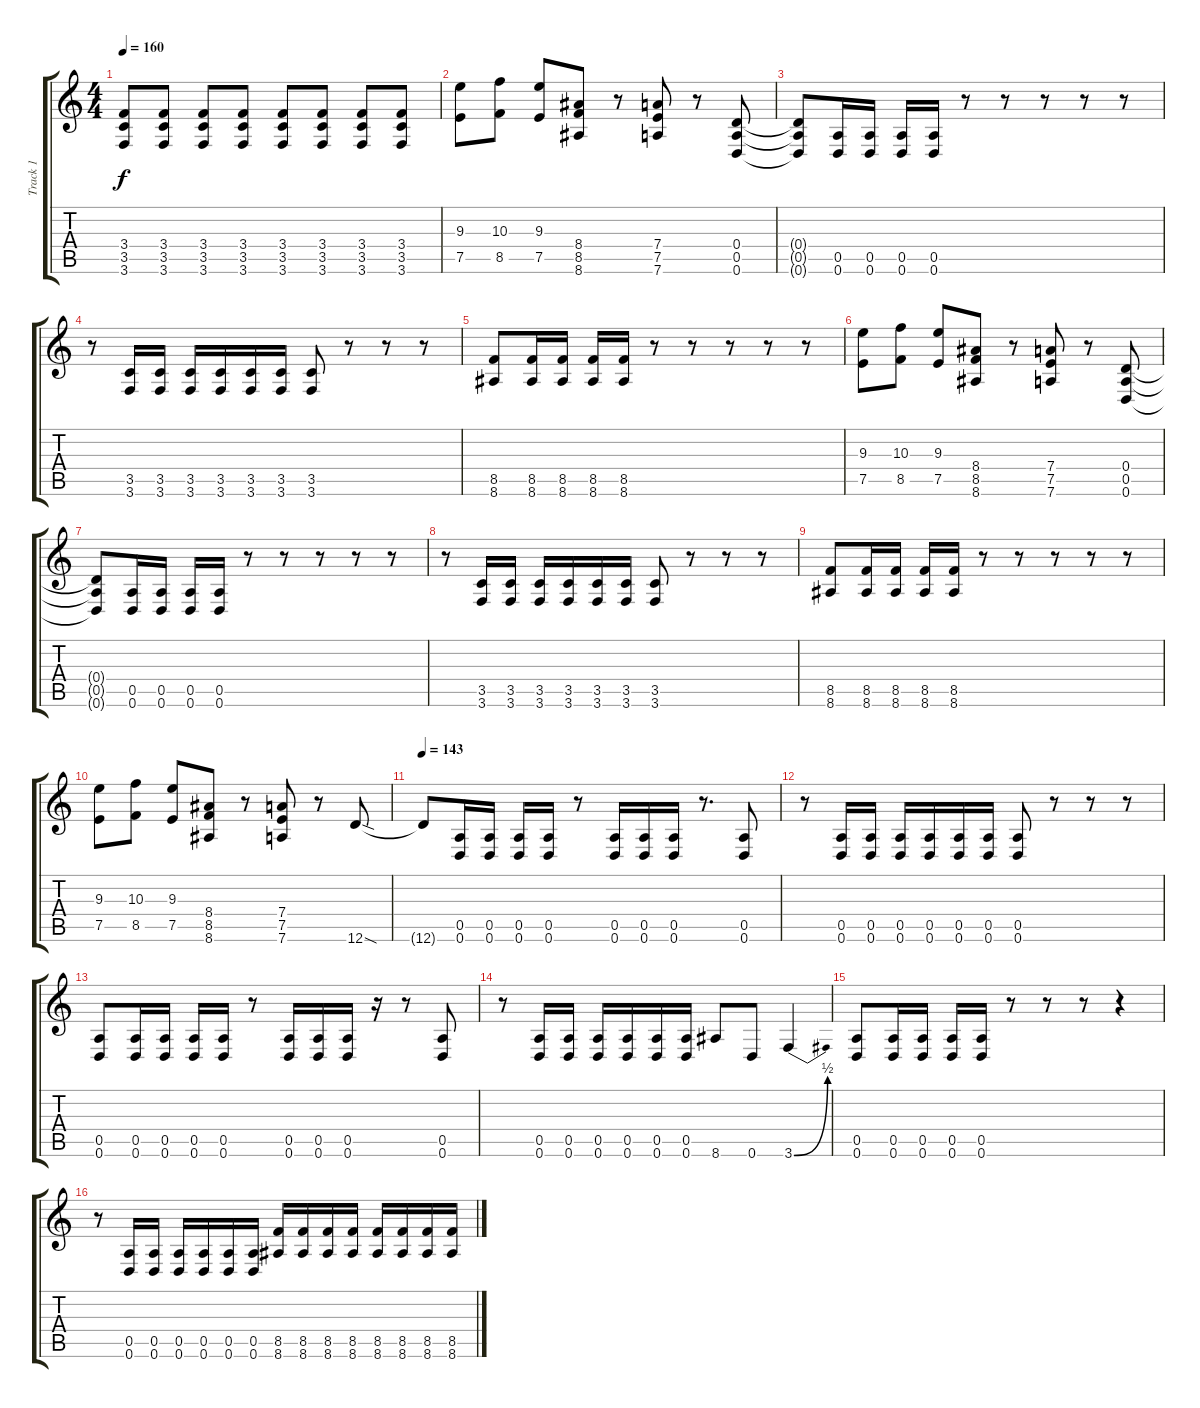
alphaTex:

\track ("Track 1" "Track 1") {instrument distortionguitar}
\staff {score tabs}
\tuning (E4 B3 G3 D3 A2 D2) {hide}
\ts (4 4)
\tempo 160
\clef g2
\ks c
(3.4 3.5 3.6).8{dy f} (3.4 3.5 3.6).8 (3.4 3.5 3.6).8 (3.4 3.5 3.6).8 (3.4 3.5 3.6).8 (3.4 3.5 3.6).8 (3.4 3.5 3.6).8 (3.4 3.5 3.6).8 |
(9.3 7.5).8 (10.3 8.5).8 (9.3 7.5).8 (8.4 8.5 8.6).8 r.8 (7.4 7.5 7.6).8 r.8 (0.4 0.5 0.6).8 |
(0.4{t} 0.5{t} 0.6{t}).8 (0.5 0.6).16 (0.5 0.6).16 (0.5 0.6).16 (0.5 0.6).16 r.8 r.8 r.8 r.8 r.8 |
r.8 (3.5 3.6).16 (3.5 3.6).16 (3.5 3.6).16 (3.5 3.6).16 (3.5 3.6).16 (3.5 3.6).16 (3.5 3.6).8 r.8 r.8 r.8 |
(8.5 8.6).8 (8.5 8.6).16 (8.5 8.6).16 (8.5 8.6).16 (8.5 8.6).16 r.8 r.8 r.8 r.8 r.8 |
(9.3 7.5).8 (10.3 8.5).8 (9.3 7.5).8 (8.4 8.5 8.6).8 r.8 (7.4 7.5 7.6).8 r.8 (0.4 0.5 0.6).8 |
(0.4{t} 0.5{t} 0.6{t}).8 (0.5 0.6).16 (0.5 0.6).16 (0.5 0.6).16 (0.5 0.6).16 r.8 r.8 r.8 r.8 r.8 |
r.8 (3.5 3.6).16 (3.5 3.6).16 (3.5 3.6).16 (3.5 3.6).16 (3.5 3.6).16 (3.5 3.6).16 (3.5 3.6).8 r.8 r.8 r.8 |
(8.5 8.6).8 (8.5 8.6).16 (8.5 8.6).16 (8.5 8.6).16 (8.5 8.6).16 r.8 r.8 r.8 r.8 r.8 |
(9.3 7.5).8 (10.3 8.5).8 (9.3 7.5).8 (8.4 8.5 8.6).8 r.8 (7.4 7.5 7.6).8 r.8 12.6{sod}.8 |
\tempo 143
12.6{t}.8 (0.5 0.6).16 (0.5 0.6).16 (0.5 0.6).16 (0.5 0.6).16 r.8 (0.5 0.6).16 (0.5 0.6).16 (0.5 0.6).16 r.8{d} (0.5 0.6).8 |
r.8 (0.5 0.6).16 (0.5 0.6).16 (0.5 0.6).16 (0.5 0.6).16 (0.5 0.6).16 (0.5 0.6).16 (0.5 0.6).8 r.8 r.8 r.8 |
(0.5 0.6).8 (0.5 0.6).16 (0.5 0.6).16 (0.5 0.6).16 (0.5 0.6).16 r.8 (0.5 0.6).16 (0.5 0.6).16 (0.5 0.6).16 r.16 r.8 (0.5 0.6).8 |
r.8 (0.5 0.6).16 (0.5 0.6).16 (0.5 0.6).16 (0.5 0.6).16 (0.5 0.6).16 (0.5 0.6).16 8.6.8 0.6.8 3.6{be (bend 0 0 60 2)}.4 |
(0.5 0.6).8 (0.5 0.6).16 (0.5 0.6).16 (0.5 0.6).16 (0.5 0.6).16 r.8 r.8 r.8 r.4 |
r.8 (0.5 0.6).16 (0.5 0.6).16 (0.5 0.6).16 (0.5 0.6).16 (0.5 0.6).16 (0.5 0.6).16 (8.5 8.6).16 (8.5 8.6).16 (8.5 8.6).16 (8.5 8.6).16 (8.5 8.6).16 (8.5 8.6).16 (8.5 8.6).16 (8.5 8.6).16
